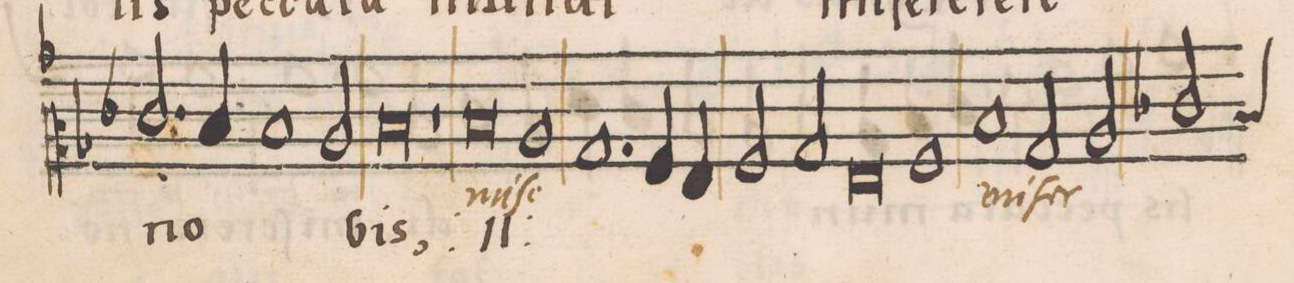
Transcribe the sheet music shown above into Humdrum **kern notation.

**kern	**text	**text
*I"TENOR	*	*
*clefC2	*	*
*k[b-]	*	*
*met(C|)	*	*
*M2/1	*	*
2.e-X/	no-	.
4d/	.	.
1d/	.	.
=29-	=29-	=29-
2c/	.	.
0d	-bis,	.
=30-	=30-	=30-
1r	.	.
=31-	=31-	=31-
*	*ij	*
0d	mi-	mi-
=32-	=32-	=32-
1c	-ſe-	-ſe
1.B-	-re-	.
=33-	=33-	=33-
4A/	.	.
4G/	.	.
2A/	.	.
2B-/	.	.
=34-	=34-	=34-
0G	.	.
=35-	=35-	=35-
1A	-re	.
1d	no-	mi-
=36-	=36-	=36-
2B-/	.	-ſer-
2c/	.	.
*custos:d	*	*
2e-X/	.	.
*-	*-	*-
